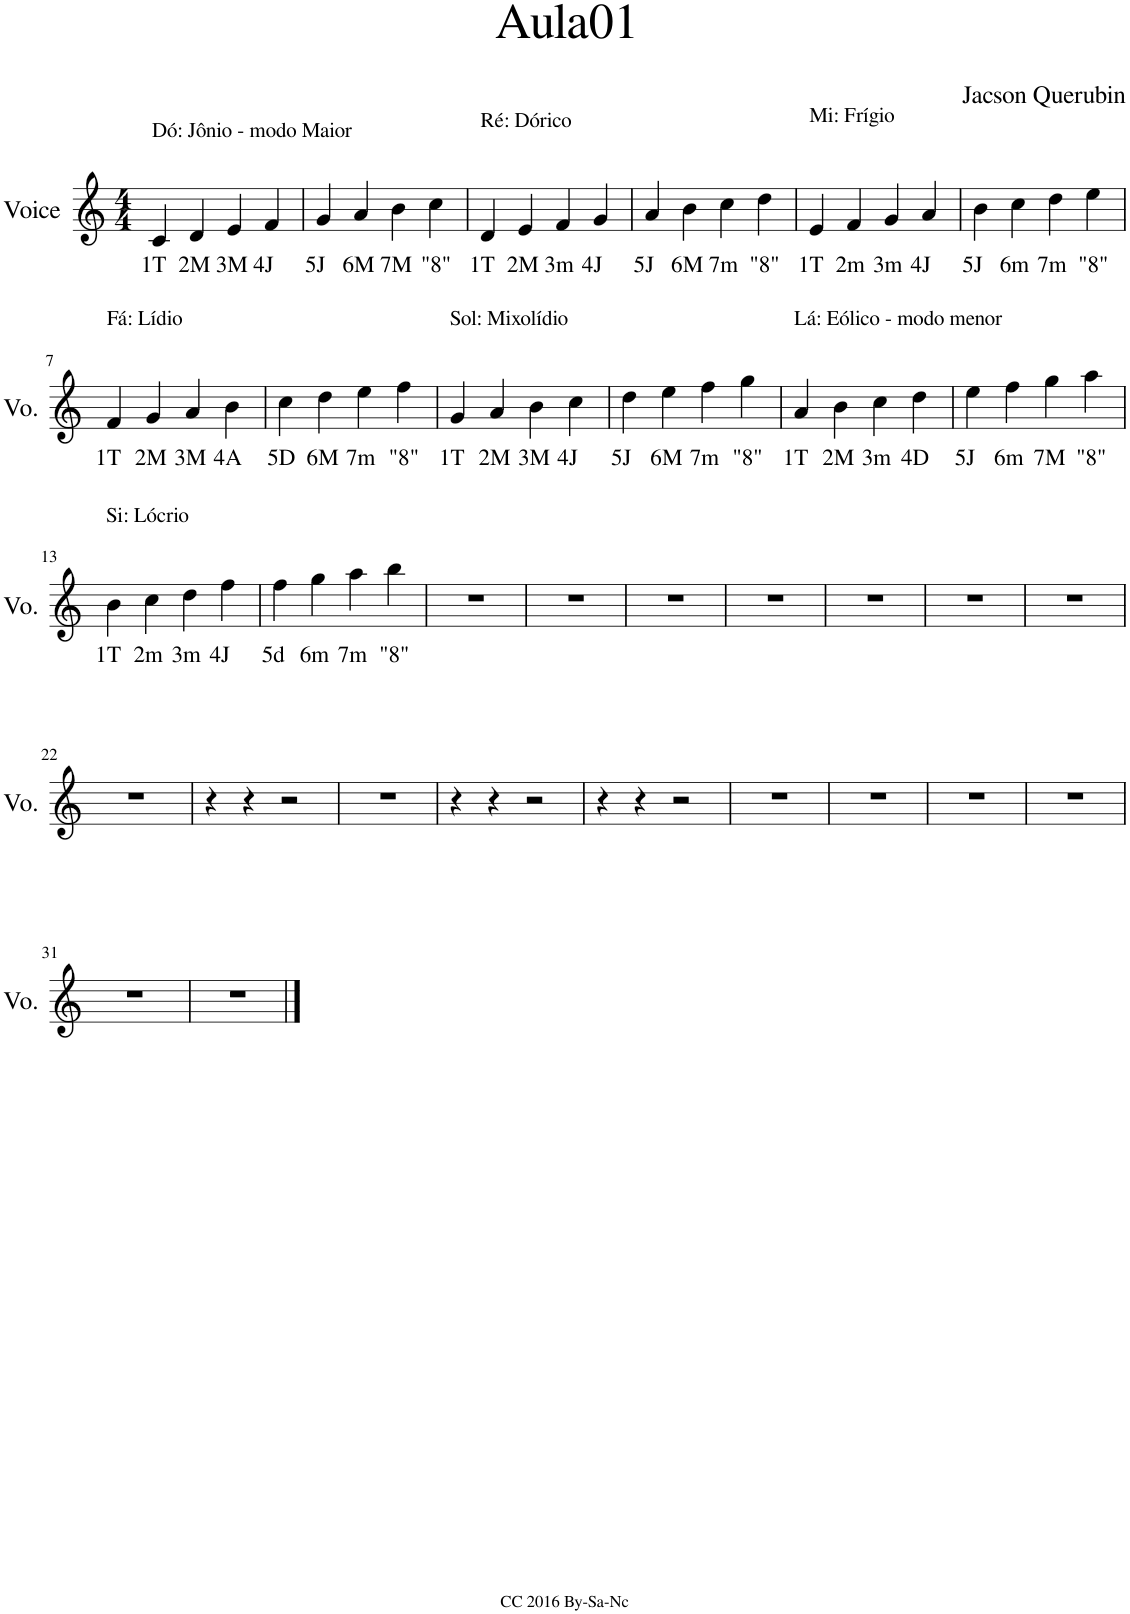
**kern	**text	**harte
*part1	*part1	*part1
*staff1	*staff1	*
*I"Voice	*	*
*I'Vo.	*	*
*clefG2	*	*
*k[]	*	*
*M4/4	*	*
=1	=1	=1
!LO:TX:a:t=Dó&colon; Jônio - modo Maior	!	!
!	!LO:LY:b	!LO:H:kt=N.C.
4c/	1T	N
!	!LO:LY:b	!
4d/	2M	.
!	!LO:LY:b	!
4e/	3M	.
!	!LO:LY:b	!
4f/	4J	.
=2	=2	=2
!	!LO:LY:b	!
4g/	5J	.
!	!LO:LY:b	!
4a/	6M	.
!	!LO:LY:b	!
4b\	7M	.
!	!LO:LY:b	!
4cc\	"8"	.
=3	=3	=3
!LO:TX:a:t=Ré&colon; Dórico	!	!
!	!LO:LY:b	!LO:H:n=1:kt=N.C.
!	!	!LO:H:n=2:kt=N.C.
4d/	1T	N N
!	!LO:LY:b	!
4e/	2M	.
!	!LO:LY:b	!
4f/	3m	.
!	!LO:LY:b	!
4g/	4J	.
=4	=4	=4
!	!LO:LY:b	!
4a/	5J	.
!	!LO:LY:b	!
4b\	6M	.
!	!LO:LY:b	!
4cc\	7m	.
!	!LO:LY:b	!
4dd\	"8"	.
=5	=5	=5
!LO:TX:a:t=Mi&colon; Frígio	!	!
!	!LO:LY:b	!LO:H:n=1:kt=N.C.
!	!	!LO:H:n=2:kt=N.C.
4e/	1T	N N
!	!LO:LY:b	!
4f/	2m	.
!	!LO:LY:b	!
4g/	3m	.
!	!LO:LY:b	!
4a/	4J	.
=6	=6	=6
!	!LO:LY:b	!
4b\	5J	.
!	!LO:LY:b	!
4cc\	6m	.
!	!LO:LY:b	!
4dd\	7m	.
!	!LO:LY:b	!
4ee\	"8"	.
!!LO:LB:g=z
=7	=7	=7
!LO:TX:a:t=Fá&colon; Lídio	!	!
!	!LO:LY:b	!LO:H:n=1:kt=N.C.
!	!	!LO:H:n=2:kt=N.C.
4f/	1T	N N
!	!LO:LY:b	!
4g/	2M	.
!	!LO:LY:b	!
4a/	3M	.
!	!LO:LY:b	!
4b\	4A	.
=8	=8	=8
!	!LO:LY:b	!
4cc\	5D	.
!	!LO:LY:b	!
4dd\	6M	.
!	!LO:LY:b	!
4ee\	7m	.
!	!LO:LY:b	!
4ff\	"8"	.
=9	=9	=9
!LO:TX:a:t=Sol&colon; Mixolídio	!	!
!	!LO:LY:b	!LO:H:n=1:kt=N.C.
!	!	!LO:H:n=2:kt=N.C.
4g/	1T	N N
!	!LO:LY:b	!
4a/	2M	.
!	!LO:LY:b	!
4b\	3M	.
!	!LO:LY:b	!
4cc\	4J	.
=10	=10	=10
!	!LO:LY:b	!
4dd\	5J	.
!	!LO:LY:b	!
4ee\	6M	.
!	!LO:LY:b	!
4ff\	7m	.
!	!LO:LY:b	!
4gg\	"8"	.
=11	=11	=11
!LO:TX:a:t=Lá&colon; Eólico - modo menor	!	!
!	!LO:LY:b	!LO:H:n=1:kt=N.C.
!	!	!LO:H:n=2:kt=N.C.
4a/	1T	N N
!	!LO:LY:b	!
4b\	2M	.
!	!LO:LY:b	!
4cc\	3m	.
!	!LO:LY:b	!
4dd\	4D	.
=12	=12	=12
!	!LO:LY:b	!
4ee\	5J	.
!	!LO:LY:b	!
4ff\	6m	.
!	!LO:LY:b	!
4gg\	7M	.
!	!LO:LY:b	!
4aa\	"8"	.
!!LO:LB:g=z
=13	=13	=13
!LO:TX:a:t=Si&colon; Lócrio	!	!
!	!LO:LY:b	!LO:H:n=1:kt=N.C.
!	!	!LO:H:n=2:kt=N.C.
4b\	1T	N N
!	!LO:LY:b	!
4cc\	2m	.
!	!LO:LY:b	!
4dd\	3m	.
!	!LO:LY:b	!
4ff\	4J	.
=14	=14	=14
!	!LO:LY:b	!
4ff\	5d	.
!	!LO:LY:b	!
4gg\	6m	.
!	!LO:LY:b	!
4aa\	7m	.
!	!LO:LY:b	!
4bb\	"8"	.
=15	=15	=15
1r	.	.
=16	=16	=16
1r	.	.
=17	=17	=17
1r	.	.
=18	=18	=18
1r	.	.
=19	=19	=19
1r	.	.
=20	=20	=20
1r	.	.
=21	=21	=21
1r	.	.
!!LO:LB:g=z
=22	=22	=22
1r	.	.
=23	=23	=23
4r	.	.
4r	.	.
2r	.	.
=24	=24	=24
1r	.	.
=25	=25	=25
4r	.	.
4r	.	.
2r	.	.
=26	=26	=26
4r	.	.
4r	.	.
2r	.	.
=27	=27	=27
1r	.	.
=28	=28	=28
1r	.	.
=29	=29	=29
1r	.	.
=30	=30	=30
1r	.	.
!!LO:LB:g=z
=31	=31	=31
1r	.	.
=32	=32	=32
1r	.	.
==	==	==
*-	*-	*-
